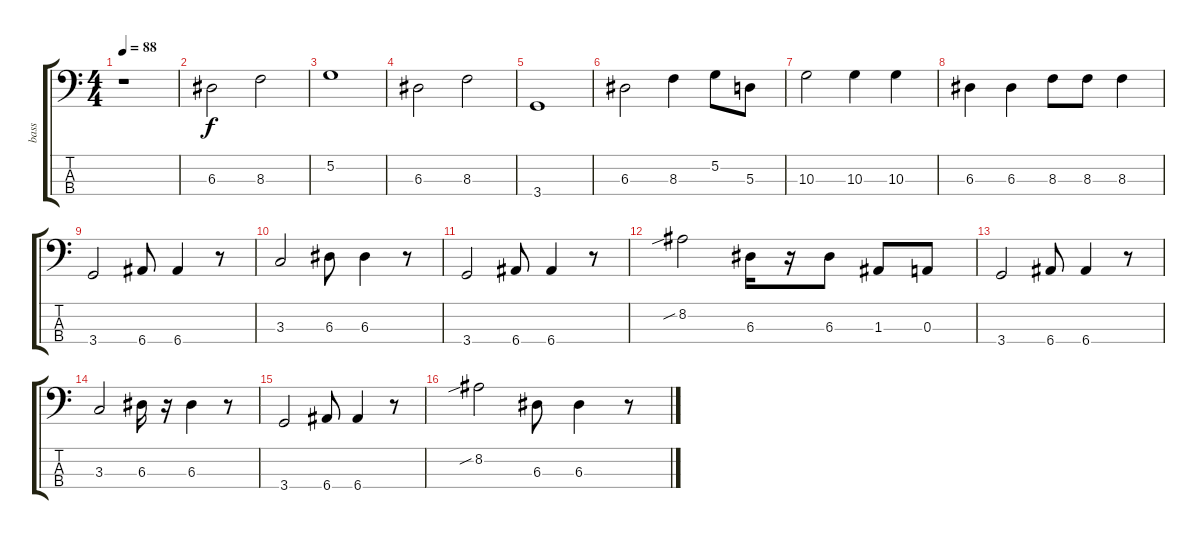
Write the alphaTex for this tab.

\track ("bass" "bass") {instrument electricbassfinger}
\staff {score tabs}
\tuning (G2 D2 A1 E1) {hide}
\ts (4 4)
\tempo 88
\clef f4
\ks c
r.1{dy f} |
6.3.2{volume 9} 8.3.2 |
5.2.1 |
6.3.2 8.3.2 |
3.4.1 |
6.3.2 8.3.4 5.2.8 5.3.8 |
10.3.2 10.3.4 10.3.4 |
6.3.4 6.3.4 8.3.8 8.3.8 8.3.4 |
3.4.2 6.4.8 6.4.4 r.8 |
3.3.2 6.3.8 6.3.4 r.8 |
3.4.2 6.4.8 6.4.4 r.8 |
8.2{sib}.2 6.3.16 r.16 6.3.8 1.3.8 0.3.8 |
3.4.2 6.4.8 6.4.4 r.8 |
3.3.2 6.3.16 r.16 6.3.4 r.8 |
3.4.2 6.4.8 6.4.4 r.8 |
8.2{sib}.2 6.3.8 6.3.4 r.8
